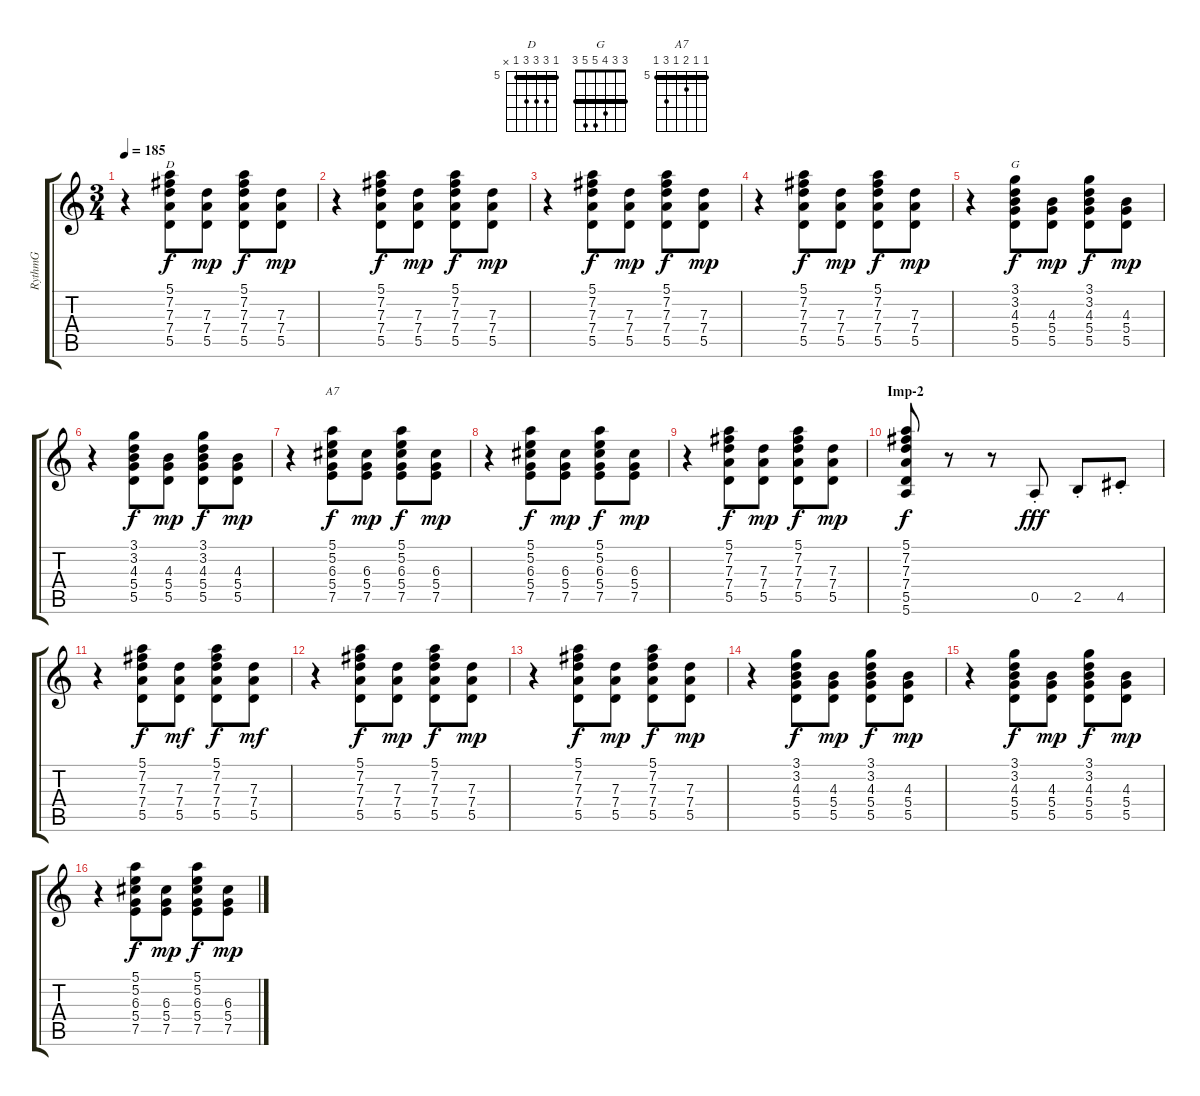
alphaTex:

\track ("RythmG" "RythmG") {instrument acousticguitarnylon}
\staff {score tabs}
\tuning (E4 B3 G3 D3 A2 E2) {hide}
\chord ("D" 5 7 7 7 5 x) {firstfret 5 barre 5}
\chord ("G" 3 3 4 5 5 3) {barre 3}
\chord ("A7" 5 5 6 5 7 5) {firstfret 5 barre 5}
\ts (3 4)
\tempo 185
\clef g2
\ks c
r.4{dy mp} (5.1 7.2 7.3 7.4 5.5).8{ch "D" dy f} (7.3 7.4 5.5).8{dy mp} (5.1 7.2 7.3 7.4 5.5).8{dy f} (7.3 7.4 5.5).8{dy mp} |
r.4 (5.1 7.2 7.3 7.4 5.5).8{dy f} (7.3 7.4 5.5).8{dy mp} (5.1 7.2 7.3 7.4 5.5).8{dy f} (7.3 7.4 5.5).8{dy mp} |
r.4 (5.1 7.2 7.3 7.4 5.5).8{dy f} (7.3 7.4 5.5).8{dy mp} (5.1 7.2 7.3 7.4 5.5).8{dy f} (7.3 7.4 5.5).8{dy mp} |
r.4 (5.1 7.2 7.3 7.4 5.5).8{dy f} (7.3 7.4 5.5).8{dy mp} (5.1 7.2 7.3 7.4 5.5).8{dy f} (7.3 7.4 5.5).8{dy mp} |
r.4 (3.1 3.2 4.3 5.4 5.5).8{ch "G" dy f} (4.3 5.4 5.5).8{dy mp} (3.1 3.2 4.3 5.4 5.5).8{dy f} (4.3 5.4 5.5).8{dy mp} |
r.4 (3.1 3.2 4.3 5.4 5.5).8{dy f} (4.3 5.4 5.5).8{dy mp} (3.1 3.2 4.3 5.4 5.5).8{dy f} (4.3 5.4 5.5).8{dy mp} |
r.4 (5.1 5.2 6.3 5.4 7.5).8{ch "A7" dy f} (6.3 5.4 7.5).8{dy mp} (5.1 5.2 6.3 5.4 7.5).8{dy f} (6.3 5.4 7.5).8{dy mp} |
r.4 (5.1 5.2 6.3 5.4 7.5).8{dy f} (6.3 5.4 7.5).8{dy mp} (5.1 5.2 6.3 5.4 7.5).8{dy f} (6.3 5.4 7.5).8{dy mp} |
r.4 (5.1 7.2 7.3 7.4 5.5).8{dy f} (7.3 7.4 5.5).8{dy mp} (5.1 7.2 7.3 7.4 5.5).8{dy f} (7.3 7.4 5.5).8{dy mp} |
\section ("" "Imp-2")
(5.1 7.2 7.3 7.4 5.5 5.6).8{dy f} r.8 r.8 0.5{st}.8{dy fff} 2.5{st}.8 4.5{st}.8 |
r.4 (5.1 7.2 7.3 7.4 5.5).8{dy f} (7.3 7.4 5.5).8{dy mf} (5.1 7.2 7.3 7.4 5.5).8{dy f} (7.3 7.4 5.5).8{dy mf} |
r.4 (5.1 7.2 7.3 7.4 5.5).8{dy f} (7.3 7.4 5.5).8{dy mp} (5.1 7.2 7.3 7.4 5.5).8{dy f} (7.3 7.4 5.5).8{dy mp} |
r.4 (5.1 7.2 7.3 7.4 5.5).8{dy f} (7.3 7.4 5.5).8{dy mp} (5.1 7.2 7.3 7.4 5.5).8{dy f} (7.3 7.4 5.5).8{dy mp} |
r.4 (3.1 3.2 4.3 5.4 5.5).8{dy f} (4.3 5.4 5.5).8{dy mp} (3.1 3.2 4.3 5.4 5.5).8{dy f} (4.3 5.4 5.5).8{dy mp} |
r.4 (3.1 3.2 4.3 5.4 5.5).8{dy f} (4.3 5.4 5.5).8{dy mp} (3.1 3.2 4.3 5.4 5.5).8{dy f} (4.3 5.4 5.5).8{dy mp} |
r.4 (5.1 5.2 6.3 5.4 7.5).8{dy f} (6.3 5.4 7.5).8{dy mp} (5.1 5.2 6.3 5.4 7.5).8{dy f} (6.3 5.4 7.5).8{dy mp}
